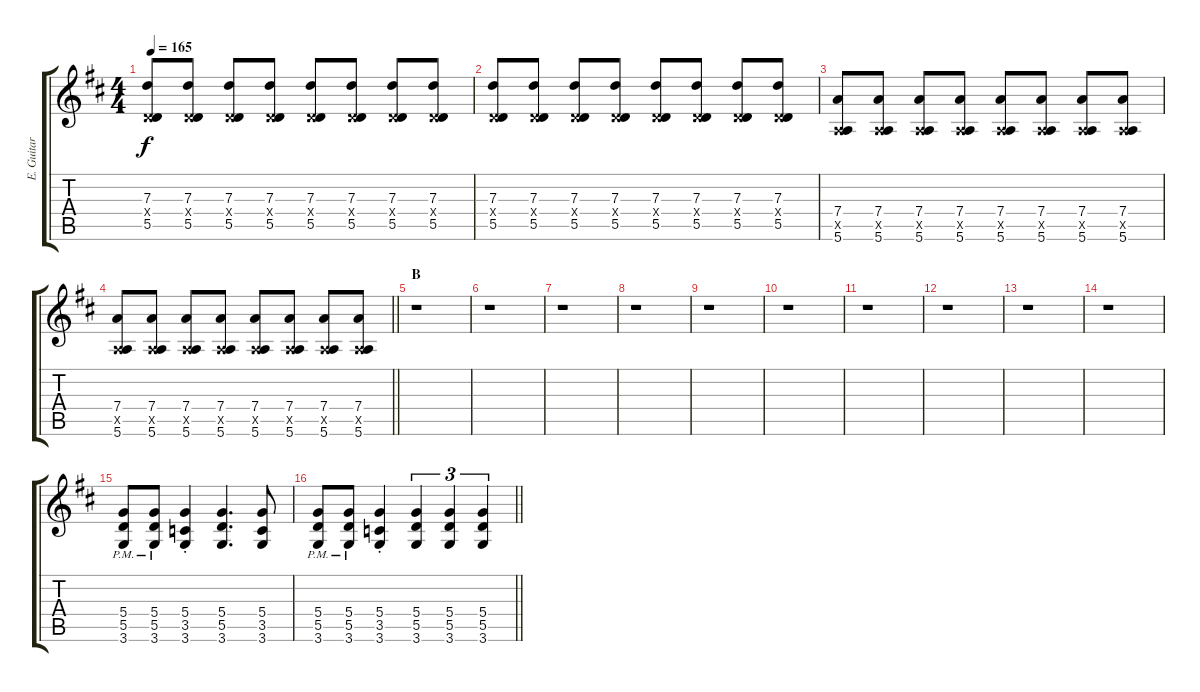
\track ("E. Guitar III" "E. Guitar ") {instrument overdrivenguitar}
\staff {score tabs}
\tuning (E4 B3 G3 D3 A2 E2) {hide}
\ts (4 4)
\tempo 165
\clef g2
\ks d
(7.3 0.4{x} 5.5).8{dy f} (7.3 0.4{x} 5.5).8 (7.3 0.4{x} 5.5).8 (7.3 0.4{x} 5.5).8 (7.3 0.4{x} 5.5).8 (7.3 0.4{x} 5.5).8 (7.3 0.4{x} 5.5).8 (7.3 0.4{x} 5.5).8 |
(7.3 0.4{x} 5.5).8 (7.3 0.4{x} 5.5).8 (7.3 0.4{x} 5.5).8 (7.3 0.4{x} 5.5).8 (7.3 0.4{x} 5.5).8 (7.3 0.4{x} 5.5).8 (7.3 0.4{x} 5.5).8 (7.3 0.4{x} 5.5).8 |
(7.4 0.5{x} 5.6).8 (7.4 0.5{x} 5.6).8 (7.4 0.5{x} 5.6).8 (7.4 0.5{x} 5.6).8 (7.4 0.5{x} 5.6).8 (7.4 0.5{x} 5.6).8 (7.4 0.5{x} 5.6).8 (7.4 0.5{x} 5.6).8 |
\barLineRight lightlight
(7.4 0.5{x} 5.6).8 (7.4 0.5{x} 5.6).8 (7.4 0.5{x} 5.6).8 (7.4 0.5{x} 5.6).8 (7.4 0.5{x} 5.6).8 (7.4 0.5{x} 5.6).8 (7.4 0.5{x} 5.6).8 (7.4 0.5{x} 5.6).8 |
\section ("" "B")
r.1 |
r.1 |
r.1 |
r.1 |
r.1 |
r.1 |
r.1 |
r.1 |
r.1 |
r.1 |
(5.4{pm} 5.5{pm} 3.6{pm}).8 (5.4{pm} 5.5{pm} 3.6{pm}).8 (5.4{st} 3.5{st} 3.6{st}).4 (5.4 5.5 3.6).4{d} (5.4 3.5 3.6).8 |
\barLineRight lightlight
(5.4{pm} 5.5{pm} 3.6{pm}).8 (5.4{pm} 5.5{pm} 3.6{pm}).8 (5.4{st} 3.5{st} 3.6{st}).4 (5.4 5.5 3.6).4{tu (3 2)} (5.4 5.5 3.6).4{tu (3 2)} (5.4 5.5 3.6).4{tu (3 2)}
